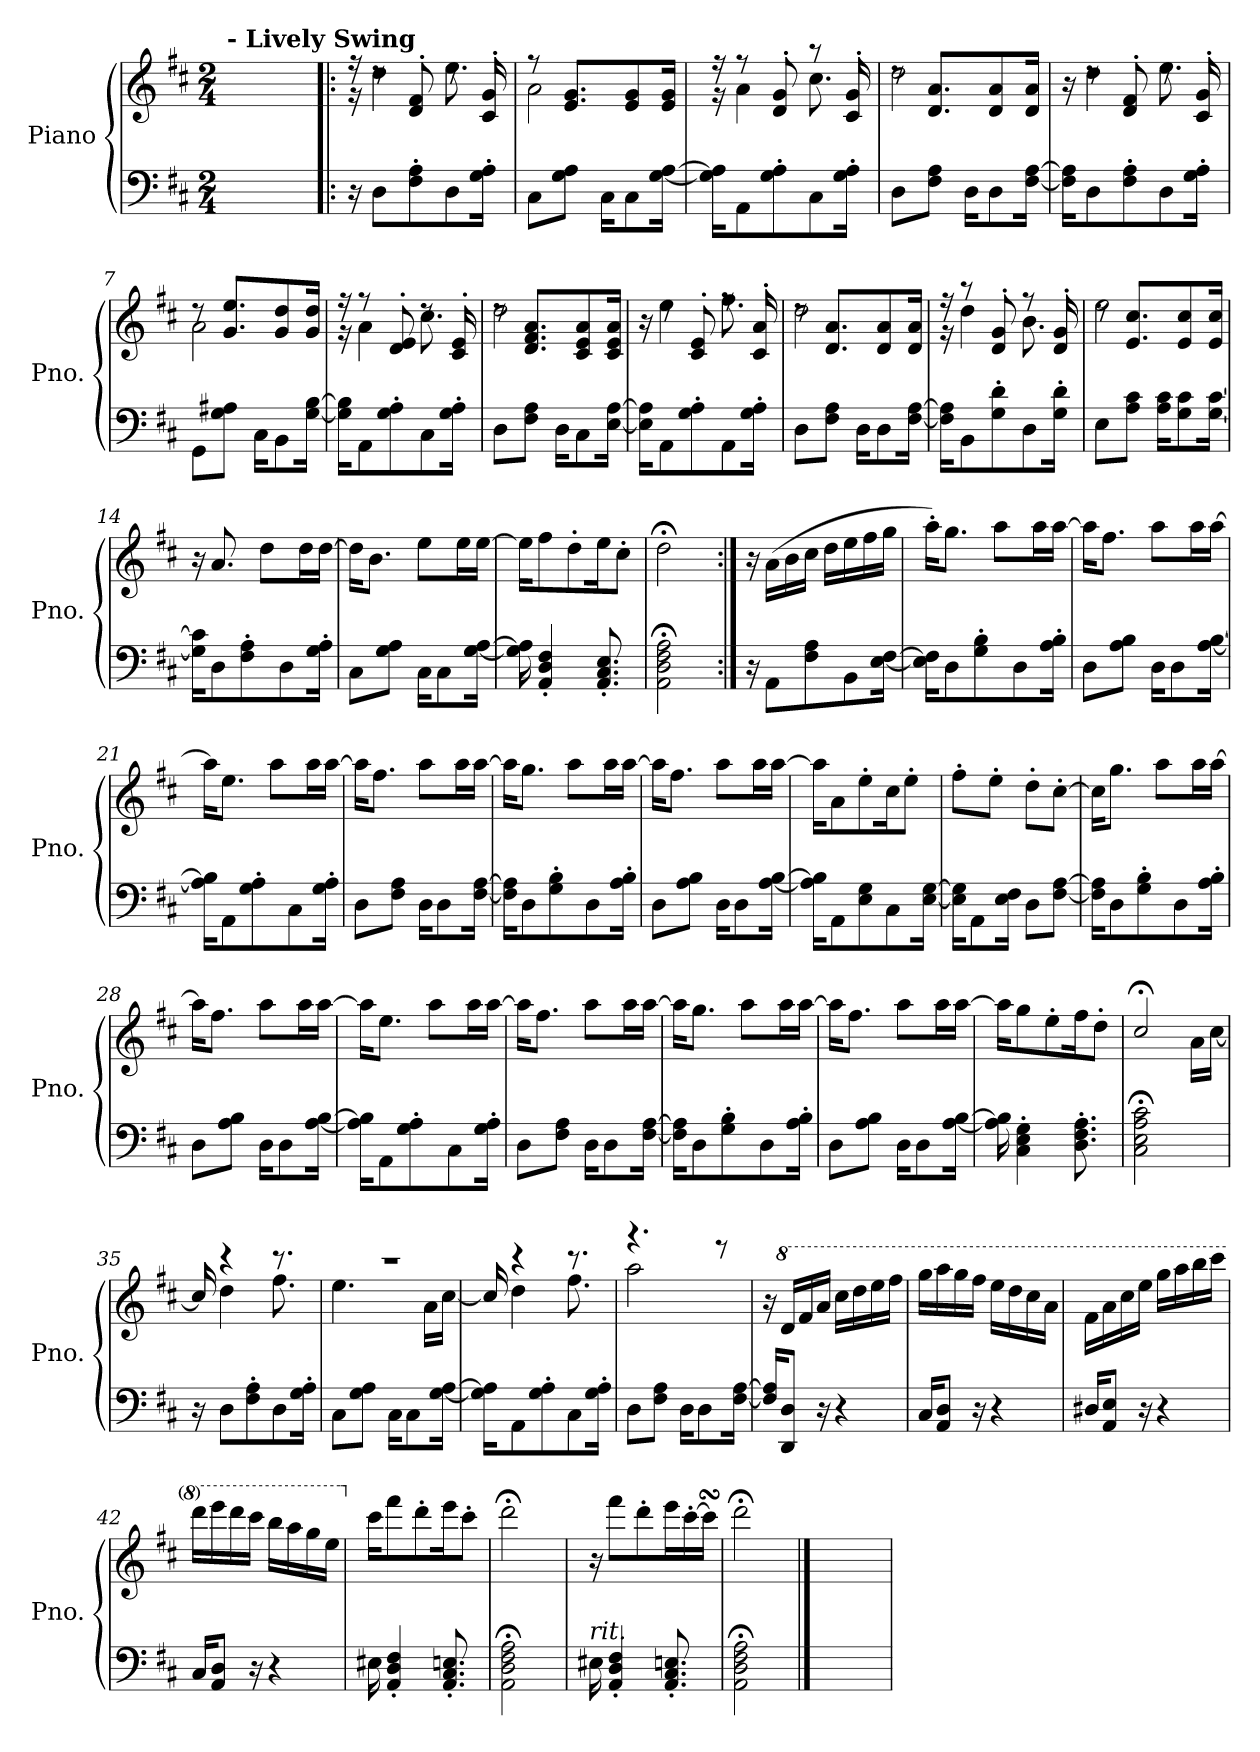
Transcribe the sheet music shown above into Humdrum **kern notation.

**kern	**kern
*part1	*part1
*staff2	*staff1
*I"Piano	*
*I'Pno.	*
*clefF4	*clefG2
*k[f#c#]	*k[f#c#]
*M2/4	*M2/4
*MM120	*MM120
=1	=1
!	!LO:TX:a:B:t=- Lively Swing
2ryy	2ryy
=2!|:	=2!|:
*	*^
16r	16r	16r
8D\L	8rdd	4dd\
8F#\' 8A\'	8d/' 8f#/'	.
8D\	8rdd	8.ee\
16G\' 16A\'Jk	16c#/' 16g/'	.
=3	=3	=3
8C#\L	8r	2a\
8G\ 8A\J	8.e/ 8.g/L	.
16C#\KL	.	.
8C#\	8e/ 8g/	.
[16G\ [16A\Jk	16e/ 16g/Jk	.
=4	=4	=4
16G\] 16A\]KL	16r	16r
8AA\	8r	4a\
8G\' 8A\'	8d/' 8g/'	.
8C#\	8r	8.cc#\
16G\' 16A\'Jk	16c#/' 16g/'	.
=5	=5	=5
8D\L	8rdd	2dd\
8F#\ 8A\J	8.d/ 8.a/L	.
16D\KL	.	.
8D\	8d/ 8a/	.
[16F#\ [16A\Jk	16d/ 16a/Jk	.
=6	=6	=6
16F#\] 16A\]KL	16r	16ryy
8D\	8rdd	4dd\
8F#\' 8A\'	8d/' 8f#/'	.
8D\	8rdd	8.ee\
16G\' 16A\'Jk	16c#/' 16g/'	.
!!LO:LB:g=z	!!
=7	=7	=7
8GG\L	8rdd	2a\
8G\ 8A#X\J	8.g/ 8.ee/L	.
16C#\KL	.	.
8BB\	8g/ 8dd/	.
[16G\ [16B\Jk	16g/ 16dd/Jk	.
=8	=8	=8
16G\] 16B\]KL	16r	16r
8AA\	8r	4a\
8G\' 8A\'	8d/' 8e/'	.
8C#\	8rdd	8.cc#\
16G\' 16A\'Jk	16c#/' 16e/'	.
=9	=9	=9
8D\L	8rdd	2dd\
8F#\ 8A\J	8.d/ 8.f#/ 8.a/L	.
16D\KL	.	.
8C#\	8c#/ 8e/ 8a/	.
[16E\ [16A\Jk	16c#/ 16e/ 16a/Jk	.
=10	=10	=10
16E\] 16A\]KL	16r	16ryy
8AA\	8rdd	4ee\
8G\' 8A\'	8c#/' 8e/'	.
8AA\	8rff	8.ff#\
16G\' 16A\'Jk	16c#/' 16a/'	.
=11	=11	=11
8D\L	8rdd	2dd\
8F#\ 8A\J	8.d/ 8.a/L	.
16D\KL	.	.
8D\	8d/ 8a/	.
[16F#\ [16A\Jk	16d/ 16a/Jk	.
=12	=12	=12
16F#\] 16A\]KL	16r	16r
8BB\	8r	4dd\
8G\' 8d\'	8d/' 8g/'	.
8D\	8r	8.b\
16G\' 16d\'Jk	16d/' 16g/'	.
!!LO:LB:g=z	!!
=13	=13	=13
8E\L	8rdd	2ee\
8A\ 8c#\J	8.e/ 8.cc#/L	.
16A\ 16c#\KL	.	.
8G\ 8c#\	8e/ 8cc#/	.
[16G\ [16c#\Jk	16e/ 16cc#/Jk	.
*	*v	*v
=14	=14
16G\] 16c#\]KL	16r
8D\	8.a/
8F#\' 8A\'	.
.	8dd\L
8D\	.
.	16dd\L
16G\' 16A\'Jk	[16dd\JJ
=15	=15
8C#\L	16dd\KL]
.	8.b\J
8G\ 8A\J	.
16C#\KL	8ee\L
8C#\	.
.	16ee\L
[16G\ [16A\Jk	[16ee\JJ
=16	=16
16G\] 16A\]	16ee\KL]
4AA/' 4D/' 4F#/'	8ff#\
.	8dd'\
8.AA/' 8.C#/' 8.E/'	16ee\K
.	8cc#'\J
=17	=17
2AA\;< 2D\;< 2F#\;< 2A\;<	2dd;<\
=18:|!	=18:|!
16r	16r
8AA\L	(16a\LL
.	16b\
8F#\ 8A\	16cc#\JJ
.	16dd\LL
8BB\	16ee\
.	16ff#\
[16E\ [16F#\Jk	16gg\JJ
=19	=19
16E\] 16F#\]KL	16aa'\KL)
8D\	8.gg\J
8G\' 8B\'	.
.	8aa\L
8D\	.
.	16aa\L
16A\' 16B\'Jk	[16aa\JJ
!!LO:LB:g=z
=20	=20
8D\L	16aa\KL]
.	8.ff#\J
8A\ 8B\J	.
16D\KL	8aa\L
8D\	.
.	16aa\L
[16A\ [16B\Jk	[16aa\JJ
=21	=21
16A\] 16B\]KL	16aa\KL]
8AA\	8.ee\J
8G\' 8A\'	.
.	8aa\L
8C#\	.
.	16aa\L
16G\' 16A\'Jk	[16aa\JJ
=22	=22
8D\L	16aa\KL]
.	8.ff#\J
8F#\ 8A\J	.
16D\KL	8aa\L
8D\	.
.	16aa\L
[16F#\ [16A\Jk	[16aa\JJ
=23	=23
16F#\] 16A\]KL	16aa\KL]
8D\	8.gg\J
8G\' 8B\'	.
.	8aa\L
8D\	.
.	16aa\L
16A\' 16B\'Jk	[16aa\JJ
=24	=24
8D\L	16aa\KL]
.	8.ff#\J
8A\ 8B\J	.
16D\KL	8aa\L
8D\	.
.	16aa\L
[16A\ [16B\Jk	[16aa\JJ
=25	=25
16A\] 16B\]KL	16aa\KL]
8AA\	8a\
8E\ 8G\	8ee'\
8C#\	16cc#\K
.	8ee'\J
[16E\ [16G\Jk	.
!!LO:LB:g=z
=26	=26
16E\] 16G\]KL	8ff#'\L
8AA\	.
.	8ee'\J
16E\ 16F#\Jk	.
8D\L	8dd'\L
[8F#\ [8A\J	[8cc#'\J
=27	=27
16F#\] 16A\]KL	16cc#\KL]
8D\	8.gg\J
8G\' 8B\'	.
.	8aa\L
8D\	.
.	16aa\L
16A\' 16B\'Jk	[16aa\JJ
=28	=28
8D\L	16aa\KL]
.	8.ff#\J
8A\ 8B\J	.
16D\KL	8aa\L
8D\	.
.	16aa\L
[16A\ [16B\Jk	[16aa\JJ
=29	=29
16A\] 16B\]KL	16aa\KL]
8AA\	8.ee\J
8G\' 8A\'	.
.	8aa\L
8C#\	.
.	16aa\L
16G\' 16A\'Jk	[16aa\JJ
=30	=30
8D\L	16aa\KL]
.	8.ff#\J
8F#\ 8A\J	.
16D\KL	8aa\L
8D\	.
.	16aa\L
[16F#\ [16A\Jk	[16aa\JJ
=31	=31
16F#\] 16A\]KL	16aa\KL]
8D\	8.gg\J
8G\' 8B\'	.
.	8aa\L
8D\	.
.	16aa\L
16A\' 16B\'Jk	[16aa\JJ
!!LO:PB:g=z
=32	=32
8D\L	16aa\KL]
.	8.ff#\J
8A\ 8B\J	.
16D\KL	8aa\L
8D\	.
.	16aa\L
[16A\ [16B\Jk	[16aa\JJ
=33	=33
16A\] 16B\]	16aa\KL]
4C#\' 4E\' 4G\'	8gg\
.	8ee'\
8.D\' 8.F#\' 8.A\'	16ff#\K
.	8dd'\J
=34	=34
*	*^
2C#\;< 2E\;< 2A\;< 2c#\;<	2cc#;</	4.ryy
.	.	16a\LL
.	.	[16cc#\JJ
=35	=35	=35
16r	16cc#/]	16ryy
8D\L	4r	4dd\
8F#\' 8A\'	.	.
8D\	8.r	8.ff#\
16G\' 16A\'Jk	.	.
=36	=36	=36
8C#\L	2r	4.ee\
8G\ 8A\J	.	.
16C#\KL	.	.
8C#\	.	.
.	.	16a\LL
[16G\ [16A\Jk	.	[16cc#\JJ
=37	=37	=37
16G\] 16A\]KL	16cc#/]	16ryy
8AA\	4r	4dd\
8G\' 8A\'	.	.
8C#\	8.r	8.ff#\
16G\' 16A\'Jk	.	.
=38	=38	=38
8D\L	4.r	2aa\
8F#\ 8A\J	.	.
16D\KL	.	.
8D\	.	.
.	8r	.
[16F#\ [16A\Jk	.	.
*	*v	*v
!!LO:LB:g=z
=39	=39
16F#/] 16A/]KL	16r
*	*8va
8DD/ 8D/J	16dd/LL
.	16ff#/
16r	16aa/JJ
4r	16ccc#\LL
.	16ddd\
.	16eee\
.	16fff#\JJ
=40	=40
16C#/KL	16ggg\LL
8AA/ 8D/J	16aaa\
.	16ggg\
16r	16fff#\JJ
4r	16eee\LL
.	16ddd\
.	16ccc#\
.	16aa\JJ
=41	=41
16D#X/KL	16ff#\LL
8AA/ 8E/J	16aa\
.	16ccc#\
16r	16eee\JJ
4r	16ggg\LL
.	16aaa\
.	16bbb\
.	16cccc#\JJ
=42	=42
16C#/KL	16dddd\LL
8AA/ 8D/J	16eeee\
.	16dddd\
16r	16cccc#\JJ
4r	16bbb\LL
.	16aaa\
.	16ggg\
.	16eee\JJ
!!LO:LB:g=z
=43	=43
*	*X8va
16E#X\	16ccc#\KL
4AA/' 4D/' 4F#/'	8fff#\
.	8ddd'\
8.AA/' 8.C#/' 8.En/'	16eee\K
.	8ccc#'\J
=44	=44
2AA\;< 2D\;< 2F#\;< 2A\;<	2ddd;<\
=45	=45
*	*MM80
!LO:TX:a:i:t=rit.	!
16E#X\	16r
4AA/' 4D/' 4F#/'	8fff#\L
.	8ddd'\
*	*MM72
8.AA/' 8.C#/' 8.En/'	16eee\L
.	[16ccc#'\
.	16ccc#sSsS\JJ]
=46	=46
*	*MM68
2AA\;< 2D\;< 2F#\;< 2A\;<	2ddd;<\
==47	==47
2ryy	2ryy
=	=
*-	*-
